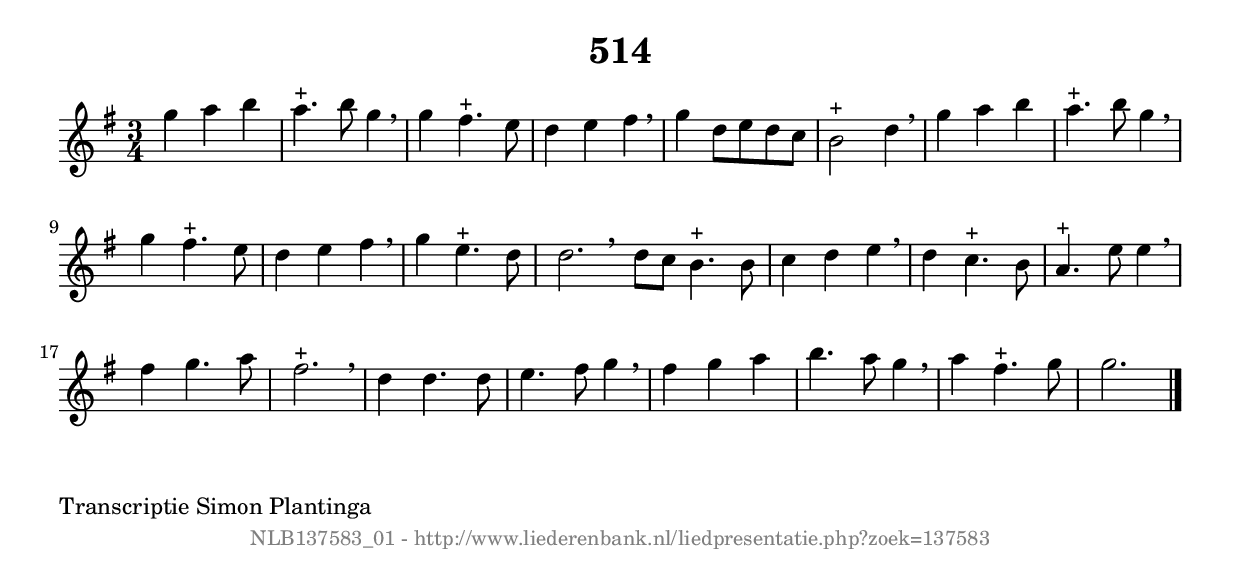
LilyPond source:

%
% produced by wce2krn 1.64 (7 June 2014)
%
\version"2.16"
#(append! paper-alist '(("long" . (cons (* 210 mm) (* 2000 mm)))))
#(set-default-paper-size "long")
sb = {\breathe}
mBreak = {\breathe }
bBreak = {\breathe }
x = {\once\override NoteHead #'style = #'cross }
gl=\glissando
itime={\override Staff.TimeSignature #'stencil = ##f }
ficta = {\once\set suggestAccidentals = ##t}
fine = {\once\override Score.RehearsalMark #'self-alignment-X = #1 \mark \markup {\italic{Fine}}}
dc = {\once\override Score.RehearsalMark #'self-alignment-X = #1 \mark \markup {\italic{D.C.}}}
dcf = {\once\override Score.RehearsalMark #'self-alignment-X = #1 \mark \markup {\italic{D.C. al Fine}}}
dcc = {\once\override Score.RehearsalMark #'self-alignment-X = #1 \mark \markup {\italic{D.C. al Coda}}}
ds = {\once\override Score.RehearsalMark #'self-alignment-X = #1 \mark \markup {\italic{D.S.}}}
dsf = {\once\override Score.RehearsalMark #'self-alignment-X = #1 \mark \markup {\italic{D.S. al Fine}}}
dsc = {\once\override Score.RehearsalMark #'self-alignment-X = #1 \mark \markup {\italic{D.S. al Coda}}}
pv = {\set Score.repeatCommands = #'((volta "1"))}
sv = {\set Score.repeatCommands = #'((volta "2"))}
tv = {\set Score.repeatCommands = #'((volta "3"))}
qv = {\set Score.repeatCommands = #'((volta "4"))}
xv = {\set Score.repeatCommands = #'((volta #f))}
\header{ tagline = ""
title = "514"
}
\score {{
\key g \major
\relative g'
{
\set melismaBusyProperties = #'()
\time 3/4
\tempo 4=120
\override Score.MetronomeMark #'transparent = ##t
\override Score.RehearsalMark #'break-visibility = #(vector #t #t #f)
g'4 a4 b4 | a4.^"+" b8 g4 \sb | g4 fis4.^"+" e8 | d4 e4 fis4 \sb | g4 d8 e8 d8 c8 | b2^"+" d4 | \mBreak \bar "|"
g4 a4 b4 | a4.^"+" b8 g4 \sb | g4 fis4.^"+" e8 | d4 e4 fis4 \sb | g4 e4.^"+" d8 | d2. \bar ":|:" \bBreak
d8 c8 b4.^"+" b8 | c4 d4 e4 \sb | d4 c4.^"+" b8 | a4.^"+" e'8 e4 \sb | fis4 g4. a8 | fis2.^"+" | \mBreak \bar "|"
d4 d4. d8 | e4. fis8 g4 \sb | fis4 g4 a4 | b4. a8 g4 \sb | a4 fis4.^"+" g8 | g2. \bar "|."
 }}
 \midi { }
 \layout {
            indent = 0.0\cm
}
}
\markup { \wordwrap-string #" 
Transcriptie Simon Plantinga
"}
\markup { \vspace #0 } \markup { \with-color #grey \fill-line { \center-column { \smaller "NLB137583_01 - http://www.liederenbank.nl/liedpresentatie.php?zoek=137583" } } }
